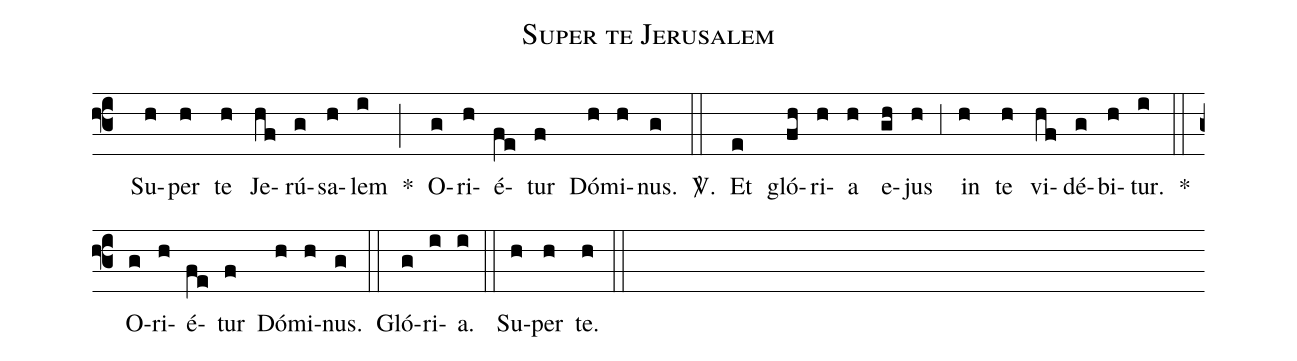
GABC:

name:Super te Jerusalem;
office-part:Responsorium breve;
mode:4;
%%
(f3) () Su(h)per(h) te(h) Je(hf)rú(g)sa(h)lem(i) *(;) O(g)ri(h)é(fe)tur(f) Dó(h)mi(h)nus.(g) <sp>V/</sp>.(::) Et(e) gló(fh)ri(h)a(h) e(gh)jus(h) (;3) in(h) te(h) vi(hf)dé(g)bi(h)tur.(i) *(::) O(g)ri(h)é(fe)tur(f) Dó(h)mi(h)nus.(g) (::) Gló(g)ri(i)a.(i) (::) Su(h)per(h) te.(h) (::)
